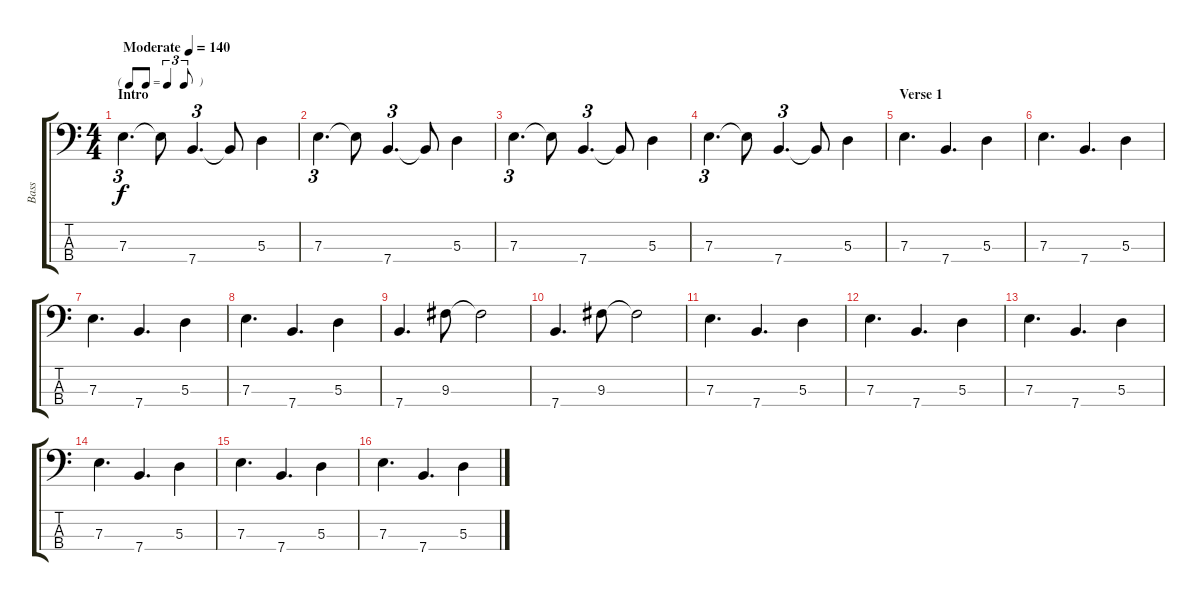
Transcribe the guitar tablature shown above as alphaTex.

\track ("Bass" "Bass") {instrument electricbassfinger}
\staff {score tabs}
\tuning (G2 D2 A1 E1) {hide}
\ts (4 4)
\tf triplet8th
\section ("" "Intro")
\tempo (140 "Moderate")
\clef f4
\ks c
7.3.4{d tu (3 2) dy f instrument electricbassfinger} 7.3{t}.8 7.4.4{d tu (3 2)} 7.4{t}.8 5.3.4 |
7.3.4{d tu (3 2)} 7.3{t}.8 7.4.4{d tu (3 2)} 7.4{t}.8 5.3.4 |
7.3.4{d tu (3 2)} 7.3{t}.8 7.4.4{d tu (3 2)} 7.4{t}.8 5.3.4 |
7.3.4{d tu (3 2)} 7.3{t}.8 7.4.4{d tu (3 2)} 7.4{t}.8 5.3.4 |
\section ("" "Verse 1")
7.3.4{d} 7.4.4{d} 5.3.4 |
7.3.4{d} 7.4.4{d} 5.3.4 |
7.3.4{d} 7.4.4{d} 5.3.4 |
7.3.4{d} 7.4.4{d} 5.3.4 |
7.4.4{d} 9.3.8 9.3{t}.2 |
7.4.4{d} 9.3.8 9.3{t}.2 |
7.3.4{d} 7.4.4{d} 5.3.4 |
7.3.4{d} 7.4.4{d} 5.3.4 |
7.3.4{d} 7.4.4{d} 5.3.4 |
7.3.4{d} 7.4.4{d} 5.3.4 |
7.3.4{d} 7.4.4{d} 5.3.4 |
7.3.4{d} 7.4.4{d} 5.3.4
